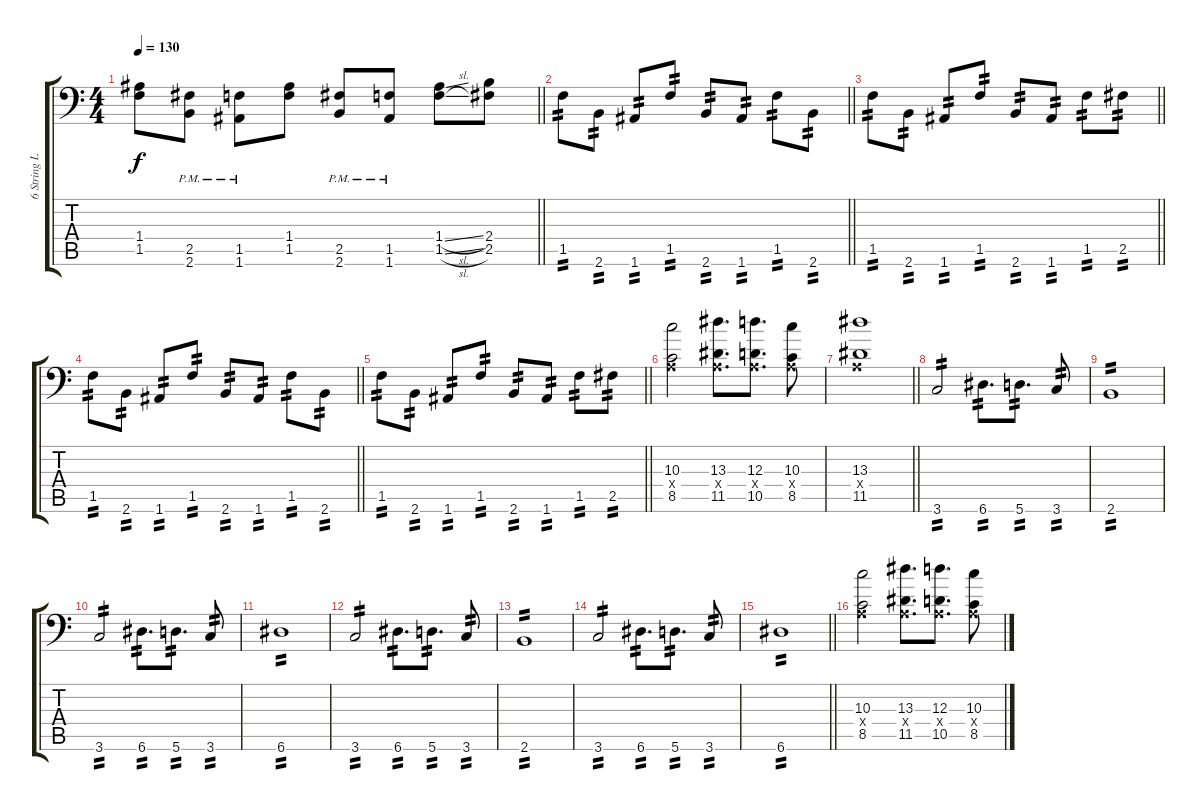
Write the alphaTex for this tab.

\track ("6 String Left" "6 String L") {instrument distortionguitar}
\staff {score tabs}
\tuning (B3 Gb3 D3 A2 E2 A1) {hide}
\ts (4 4)
\tempo 130
\clef f4
\barLineRight lightlight
\ks c
(1.4 1.5).8{dy f} (2.5{pm} 2.6{pm}).8 (1.5{pm} 1.6{pm}).8 (1.4 1.5).8 (2.5{pm} 2.6{pm}).8 (1.5{pm} 1.6{pm}).8 (1.4{sl} 1.5{sl}).8 (2.4 2.5).8 |
\section ("" "")
\barLineRight lightlight
1.5.8{tp 2} 2.6.8{tp 2} 1.6.8{tp 2} 1.5.8{tp 2} 2.6.8{tp 2} 1.6.8{tp 2} 1.5.8{tp 2} 2.6.8{tp 2} |
\barLineRight lightlight
1.5.8{tp 2} 2.6.8{tp 2} 1.6.8{tp 2} 1.5.8{tp 2} 2.6.8{tp 2} 1.6.8{tp 2} 1.5.8{tp 2} 2.5.8{tp 2} |
\barLineRight lightlight
1.5.8{tp 2} 2.6.8{tp 2} 1.6.8{tp 2} 1.5.8{tp 2} 2.6.8{tp 2} 1.6.8{tp 2} 1.5.8{tp 2} 2.6.8{tp 2} |
\barLineRight lightlight
1.5.8{tp 2} 2.6.8{tp 2} 1.6.8{tp 2} 1.5.8{tp 2} 2.6.8{tp 2} 1.6.8{tp 2} 1.5.8{tp 2} 2.5.8{tp 2} |
\section ("" "")
(10.3 0.4{x} 8.5).2 (13.3 0.4{x} 11.5).8{d} (12.3 0.4{x} 10.5).8{d} (10.3 0.4{x} 8.5).8 |
\barLineRight lightlight
(13.3 0.4{x} 11.5).1 |
\section ("" "")
3.6.2{tp 2} 6.6.8{d tp 2} 5.6.8{d tp 2} 3.6.8{tp 2} |
2.6.1{tp 2} |
3.6.2{tp 2} 6.6.8{d tp 2} 5.6.8{d tp 2} 3.6.8{tp 2} |
6.6.1{tp 2} |
3.6.2{tp 2} 6.6.8{d tp 2} 5.6.8{d tp 2} 3.6.8{tp 2} |
2.6.1{tp 2} |
3.6.2{tp 2} 6.6.8{d tp 2} 5.6.8{d tp 2} 3.6.8{tp 2} |
\barLineRight lightlight
6.6.1{tp 2} |
\section ("" "")
(10.3 0.4{x} 8.5).2 (13.3 0.4{x} 11.5).8{d} (12.3 0.4{x} 10.5).8{d} (10.3 0.4{x} 8.5).8
